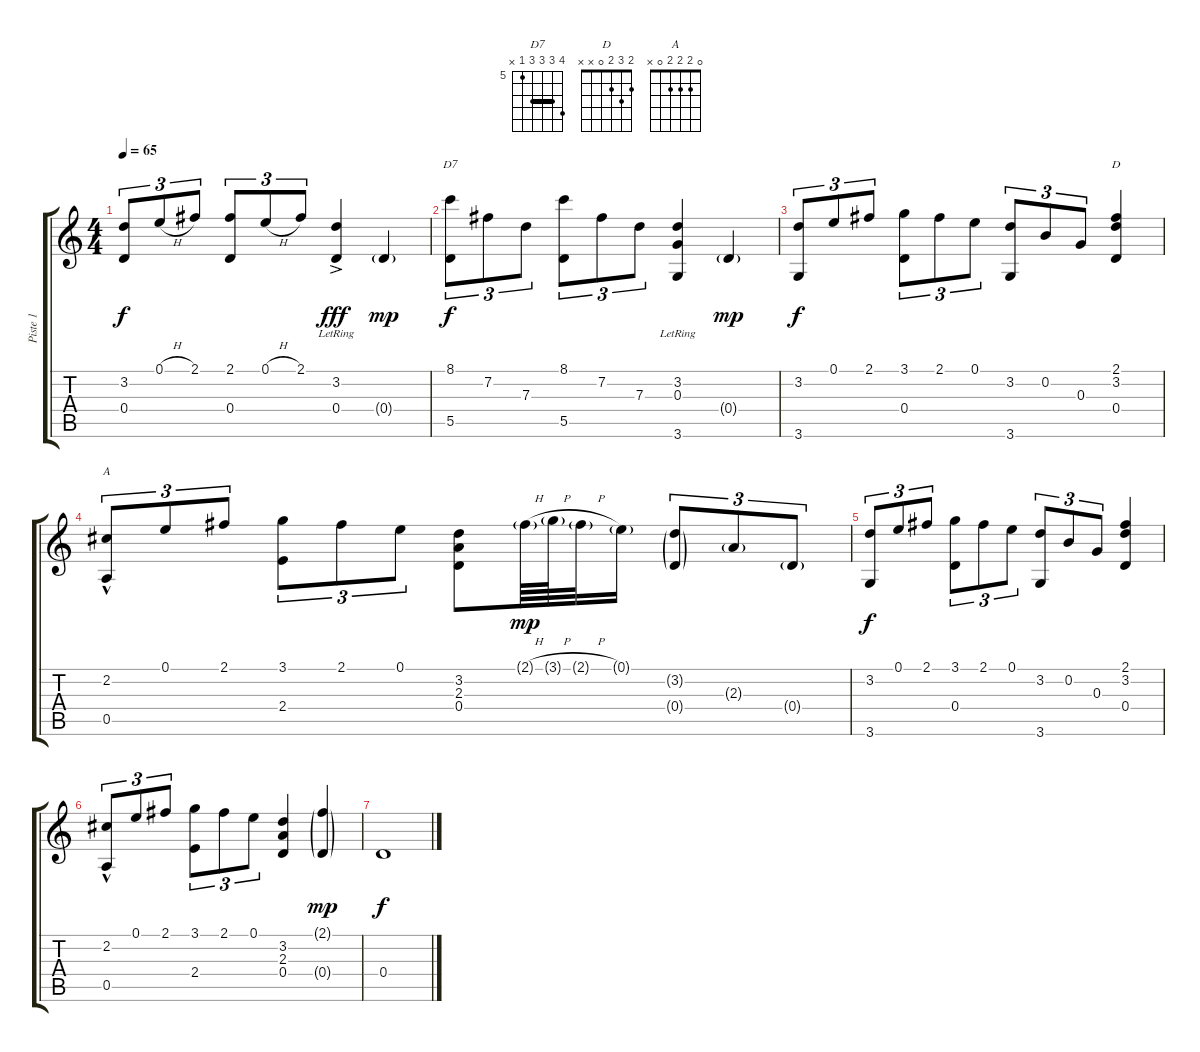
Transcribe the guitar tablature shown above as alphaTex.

\track ("Piste 1" "Piste 1") {instrument acousticguitarsteel}
\staff {score tabs}
\tuning (E4 B3 G3 D3 A2 E2) {hide}
\chord ("D7" 8 7 7 7 5 x) {firstfret 5 barre 7}
\chord ("D" 2 3 2 0 x x)
\chord ("A" 0 2 2 2 0 x)
\ts (4 4)
\tempo 65
\clef g2
\ks c
(3.2 0.4).8{tu (3 2) dy f} 0.1{h}.8{tu (3 2)} 2.1.8{tu (3 2)} (2.1 0.4).8{tu (3 2)} 0.1{h}.8{tu (3 2)} 2.1.8{tu (3 2)} (3.2{ac lr} 0.4).4{dy fff} 0.4{g}.4{dy mp} |
(8.1 5.5).8{tu (3 2) ch "D7" dy f} 7.2.8{tu (3 2)} 7.3.8{tu (3 2)} (8.1 5.5).8{tu (3 2)} 7.2.8{tu (3 2)} 7.3.8{tu (3 2)} (3.2{lr} 0.3 3.6).4 0.4{g}.4{dy mp} |
(3.2 3.6).8{tu (3 2) dy f} 0.1.8{tu (3 2)} 2.1.8{tu (3 2)} (3.1 0.4).8{tu (3 2)} 2.1.8{tu (3 2)} 0.1.8{tu (3 2)} (3.2 3.6).8{tu (3 2)} 0.2.8{tu (3 2)} 0.3.8{tu (3 2)} (2.1 3.2 0.4).4{ch "D"} |
(2.2{hac} 0.5).8{tu (3 2) ch "A"} 0.1.8{tu (3 2)} 2.1.8{tu (3 2)} (3.1 2.4).8{tu (3 2)} 2.1.8{tu (3 2)} 0.1.8{tu (3 2)} (3.2 2.3 0.4).8 2.1{h g}.64{dy mp} 3.1{h g}.64 2.1{h g}.32 0.1{g}.16 (3.2{g} 0.4{g}).8{tu (3 2)} 2.3{g}.8{tu (3 2)} 0.4{g}.8{tu (3 2)} |
(3.2 3.6).8{tu (3 2) dy f} 0.1.8{tu (3 2)} 2.1.8{tu (3 2)} (3.1 0.4).8{tu (3 2)} 2.1.8{tu (3 2)} 0.1.8{tu (3 2)} (3.2 3.6).8{tu (3 2)} 0.2.8{tu (3 2)} 0.3.8{tu (3 2)} (2.1 3.2 0.4).4 |
(2.2{hac} 0.5).8{tu (3 2)} 0.1.8{tu (3 2)} 2.1.8{tu (3 2)} (3.1 2.4).8{tu (3 2)} 2.1.8{tu (3 2)} 0.1.8{tu (3 2)} (3.2 2.3 0.4).4 (2.1{g} 0.4{g}).4{dy mp} |
0.4.1{dy f}
